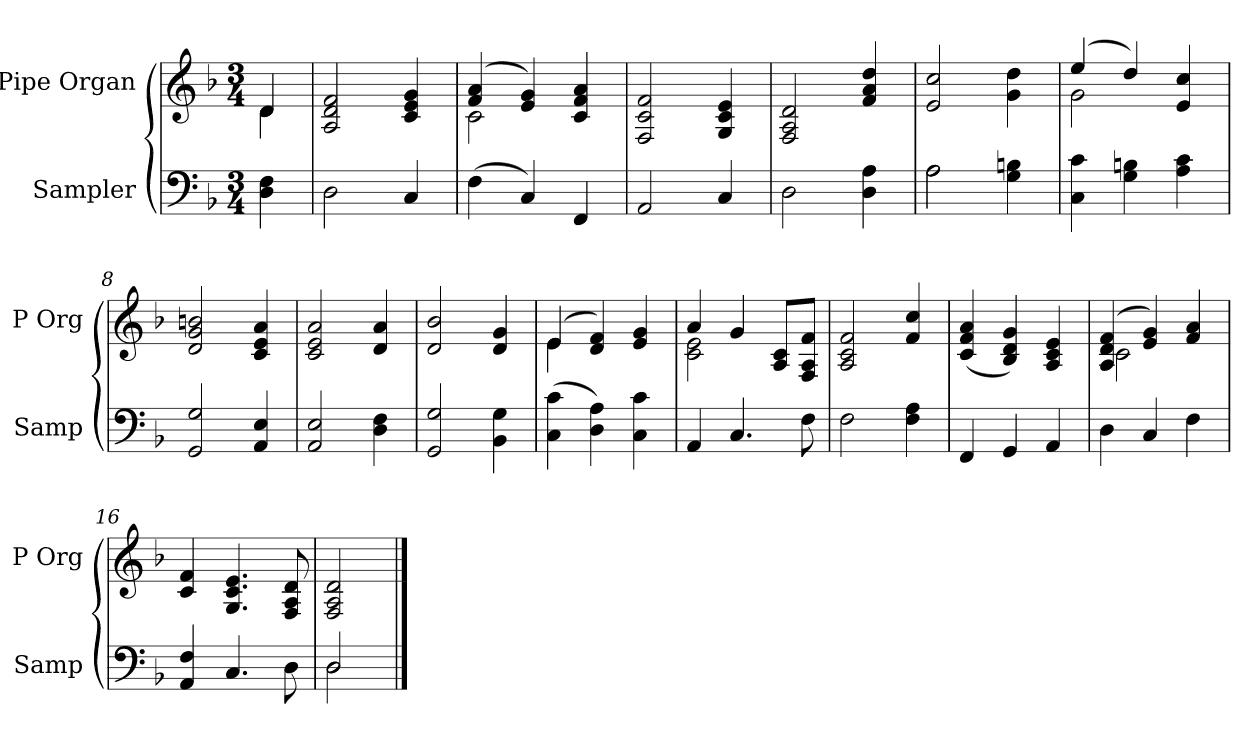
**kern	**kern
*part2	*part1
*staff2	*staff1
*I"Sampler	*I"Pipe Organ
*I'Samp	*I'P Org
*clefF4	*clefG2
*k[b-]	*k[b-]
*F:	*F:
*M3/4	*M3/4
=1	=1
*	*^
4D 4F	4d/	4d
*	*v	*v
=2	=2
2D	2A 2d 2f
4C	4c 4e 4g
=3	=3
*	*^
(4F	(4f/ 4a/	2c
4C)	4e/ 4g/)	.
4FF	4c 4f 4a	4ryy
*	*v	*v
=4	=4
2AA	2F 2c 2f
4C	4G 4c 4e
=5	=5
2D	2F 2A 2d
4D 4A	4f 4a 4dd
=6	=6
*^	*
2A\	2A	2e 2cc
4G 4Bn	4ryy	4g 4dd
*v	*v	*
=7	=7
*	*^
4C 4c	(4ee/	2g
4G 4Bn	4dd/)	.
4A 4c	4e 4cc	4ryy
*	*v	*v
=8	=8
2GG 2G	2d 2g 2bn
4AA 4E	4c 4e 4a
=9	=9
2AA 2E	2c 2e 2a
4D 4F	4d 4a
=10	=10
2GG 2G	2d 2b-
4BB- 4G	4d 4g
=11	=11
*	*^
(4C 4c	(4e/	4e
4D 4A)	4d 4f)	2ryy
4C 4c	4e 4g	.
=12	=12	=12
4AA	4a/	2c 2e
4.C	4g/	.
.	8A/ 8c/L	4ryy
8F	8F/ 8A/ 8f/J	.
*	*v	*v
=13	=13
2F	2A 2c 2f
4F 4A	4f 4cc
=14	=14
4FF	(4c 4f 4a
4GG	4B- 4d 4g)
4AA	4A 4c 4e
=15	=15
*	*^
4D	(4A 4d 4f	2c
4C	4e/ 4g/)	.
4F	4f/ 4a/	4ryy
*	*v	*v
=16	=16
4AA 4F	4c 4f
4.C	4.G 4.c 4.e
8D	8F 8A 8d
=17	=17
*^	*
2D/	2D	2F 2A 2d
*v	*v	*
==	==
*-	*-
